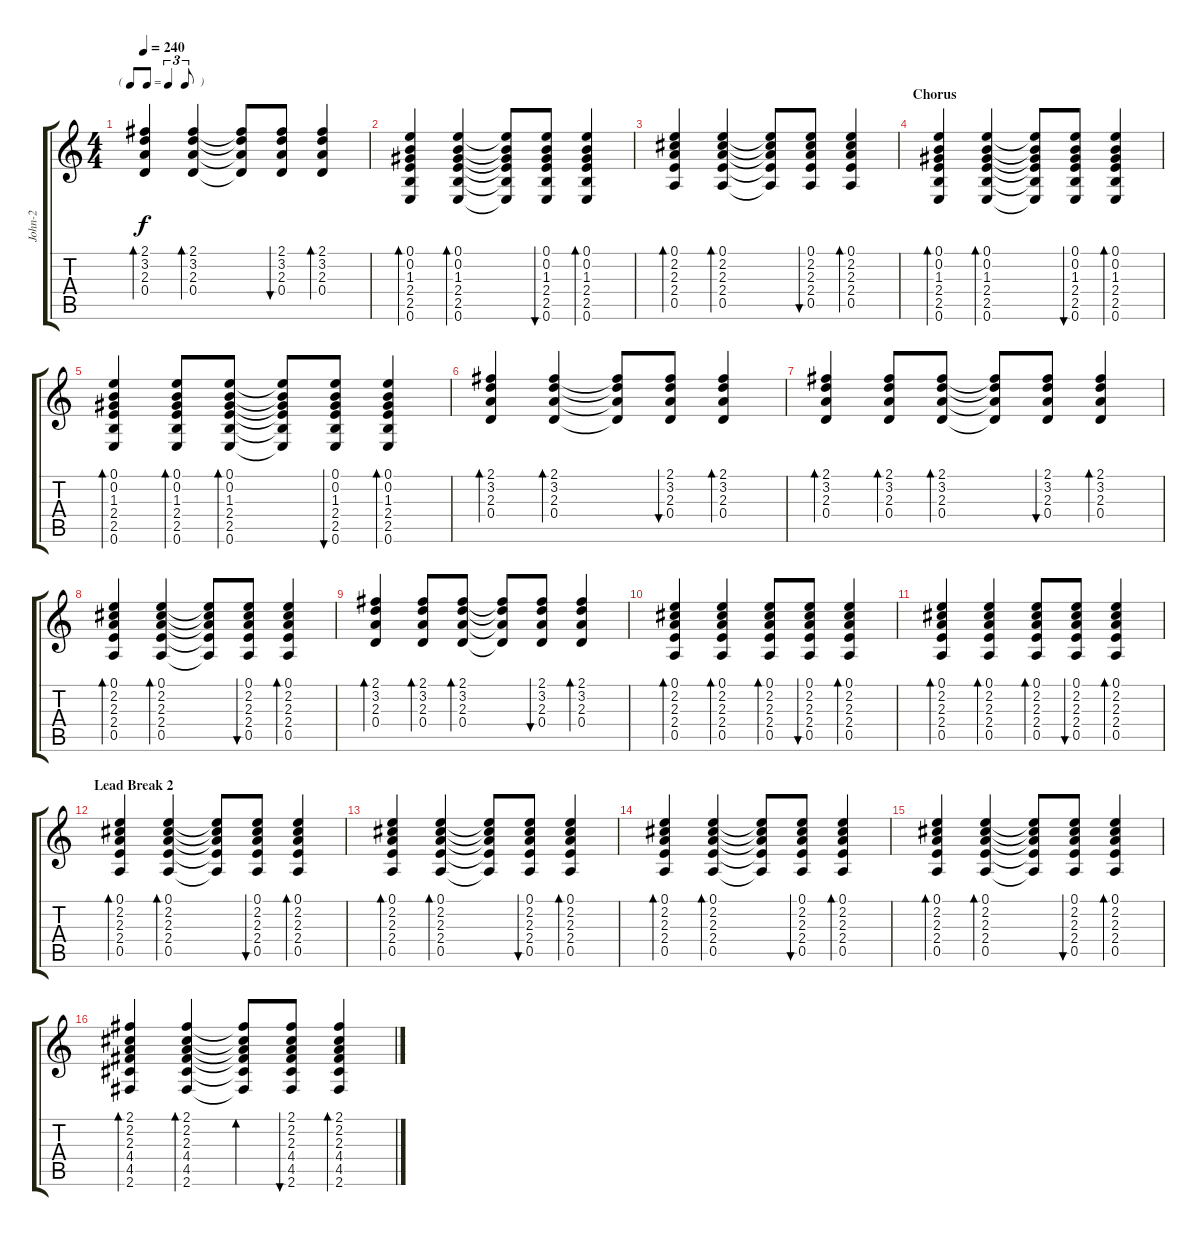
\track ("John-2" "John-2") {instrument acousticguitarsteel}
\staff {score tabs}
\tuning (E4 B3 G3 D3 A2 E2) {hide}
\ts (4 4)
\tf triplet8th
\tempo 240
\clef g2
\ks c
(2.1 3.2 2.3 0.4).4{bd 60 dy f} (2.1 3.2 2.3 0.4).4{bd 60} (2.1{t} 3.2{t} 2.3{t} 0.4{t}).8 (2.1 3.2 2.3 0.4).8{bu 60} (2.1 3.2 2.3 0.4).4{bd 60} |
(0.1 0.2 1.3 2.4 2.5 0.6).4{bd 60} (0.1 0.2 1.3 2.4 2.5 0.6).4{bd 60} (0.1{t} 0.2{t} 1.3{t} 2.4{t} 2.5{t} 0.6{t}).8 (0.1 0.2 1.3 2.4 2.5 0.6).8{bu 60} (0.1 0.2 1.3 2.4 2.5 0.6).4{bd 60} |
(0.1 2.2 2.3 2.4 0.5).4{bd 60} (0.1 2.2 2.3 2.4 0.5).4{bd 60} (0.1{t} 2.2{t} 2.3{t} 2.4{t} 0.5{t}).8 (0.1 2.2 2.3 2.4 0.5).8{bu 60} (0.1 2.2 2.3 2.4 0.5).4{bd 60} |
\section ("" "Chorus ")
(0.1 0.2 1.3 2.4 2.5 0.6).4{bd 60} (0.1 0.2 1.3 2.4 2.5 0.6).4{bd 60} (0.1{t} 0.2{t} 1.3{t} 2.4{t} 2.5{t} 0.6{t}).8 (0.1 0.2 1.3 2.4 2.5 0.6).8{bu 60} (0.1 0.2 1.3 2.4 2.5 0.6).4{bd 60} |
(0.1 0.2 1.3 2.4 2.5 0.6).4{bd 60} (0.1 0.2 1.3 2.4 2.5 0.6).8{bd 60} (0.1 0.2 1.3 2.4 2.5 0.6).8{bd 60} (0.1{t} 0.2{t} 1.3{t} 2.4{t} 2.5{t} 0.6{t}).8 (0.1 0.2 1.3 2.4 2.5 0.6).8{bu 60} (0.1 0.2 1.3 2.4 2.5 0.6).4{bd 60} |
(2.1 3.2 2.3 0.4).4{bd 60} (2.1 3.2 2.3 0.4).4{bd 60} (2.1{t} 3.2{t} 2.3{t} 0.4{t}).8 (2.1 3.2 2.3 0.4).8{bu 60} (2.1 3.2 2.3 0.4).4{bd 60} |
(2.1 3.2 2.3 0.4).4{bd 60} (2.1 3.2 2.3 0.4).8{bd 60} (2.1 3.2 2.3 0.4).8{bd 60} (2.1{t} 3.2{t} 2.3{t} 0.4{t}).8 (2.1 3.2 2.3 0.4).8{bu 60} (2.1 3.2 2.3 0.4).4{bd 60} |
(0.1 2.2 2.3 2.4 0.5).4{bd 60} (0.1 2.2 2.3 2.4 0.5).4{bd 60} (0.1{t} 2.2{t} 2.3{t} 2.4{t} 0.5{t}).8 (0.1 2.2 2.3 2.4 0.5).8{bu 60} (0.1 2.2 2.3 2.4 0.5).4{bd 60} |
(2.1 3.2 2.3 0.4).4{bd 60} (2.1 3.2 2.3 0.4).8{bd 60} (2.1 3.2 2.3 0.4).8{bd 60} (2.1{t} 3.2{t} 2.3{t} 0.4{t}).8 (2.1 3.2 2.3 0.4).8{bu 60} (2.1 3.2 2.3 0.4).4{bd 60} |
(0.1 2.2 2.3 2.4 0.5).4{bd 60} (0.1 2.2 2.3 2.4 0.5).4{bd 60} (0.1 2.2 2.3 2.4 0.5).8{bd 60} (0.1 2.2 2.3 2.4 0.5).8{bu 60} (0.1 2.2 2.3 2.4 0.5).4{bd 60} |
(0.1 2.2 2.3 2.4 0.5).4{bd 60} (0.1 2.2 2.3 2.4 0.5).4{bd 60} (0.1 2.2 2.3 2.4 0.5).8{bd 60} (0.1 2.2 2.3 2.4 0.5).8{bu 60} (0.1 2.2 2.3 2.4 0.5).4{bd 60} |
\section ("" "Lead Break 2")
(0.1 2.2 2.3 2.4 0.5).4{bd 60} (0.1 2.2 2.3 2.4 0.5).4{bd 60} (0.1{t} 2.2{t} 2.3{t} 2.4{t} 0.5{t}).8 (0.1 2.2 2.3 2.4 0.5).8{bu 60} (0.1 2.2 2.3 2.4 0.5).4{bd 60} |
(0.1 2.2 2.3 2.4 0.5).4{bd 60} (0.1 2.2 2.3 2.4 0.5).4{bd 60} (0.1{t} 2.2{t} 2.3{t} 2.4{t} 0.5{t}).8 (0.1 2.2 2.3 2.4 0.5).8{bu 60} (0.1 2.2 2.3 2.4 0.5).4{bd 60} |
(0.1 2.2 2.3 2.4 0.5).4{bd 60} (0.1 2.2 2.3 2.4 0.5).4{bd 60} (0.1{t} 2.2{t} 2.3{t} 2.4{t} 0.5{t}).8 (0.1 2.2 2.3 2.4 0.5).8{bu 60} (0.1 2.2 2.3 2.4 0.5).4{bd 60} |
(0.1 2.2 2.3 2.4 0.5).4{bd 60} (0.1 2.2 2.3 2.4 0.5).4{bd 60} (0.1{t} 2.2{t} 2.3{t} 2.4{t} 0.5{t}).8 (0.1 2.2 2.3 2.4 0.5).8{bu 60} (0.1 2.2 2.3 2.4 0.5).4{bd 60} |
(2.1 2.2 2.3 4.4 4.5 2.6).4{bd 60} (2.1 2.2 2.3 4.4 4.5 2.6).4{bd 60} (2.1{t} 2.2{t} 2.3{t} 4.4{t} 4.5{t} 2.6{t}).8{bd 60} (2.1 2.2 2.3 4.4 4.5 2.6).8{bu 60} (2.1 2.2 2.3 4.4 4.5 2.6).4{bd 60}
